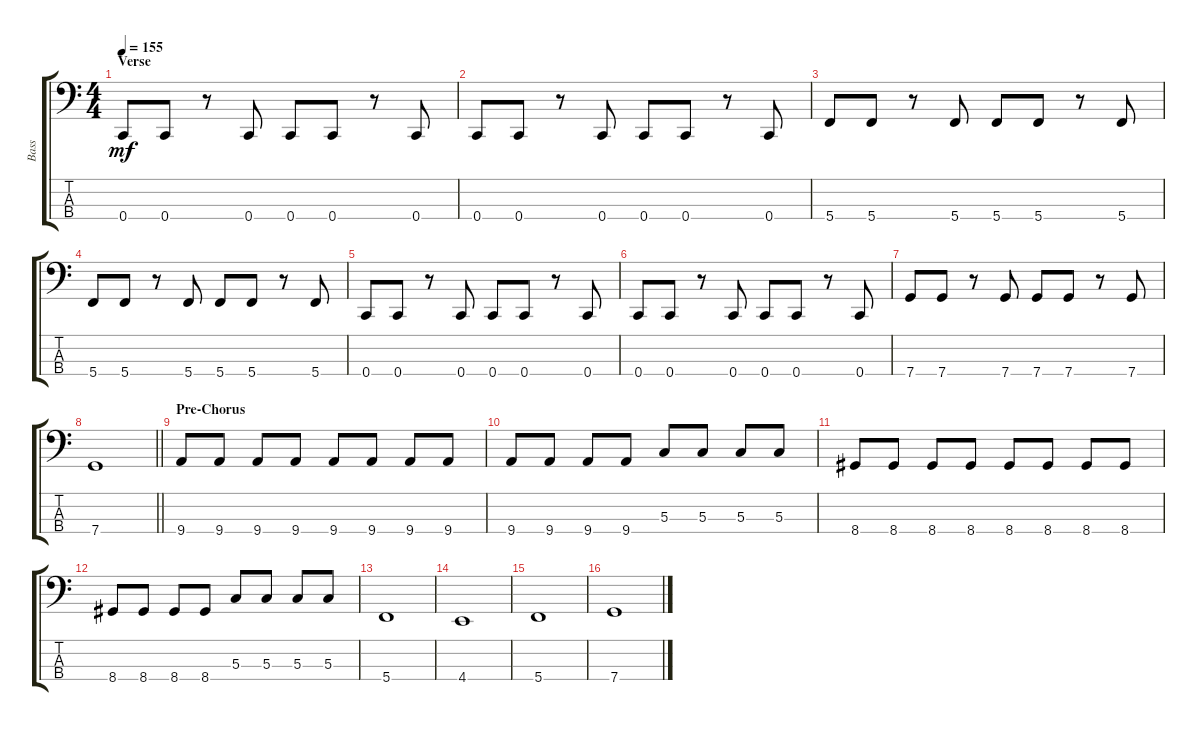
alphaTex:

\track ("Bass" "Bass") {instrument electricbassfinger}
\staff {score tabs}
\tuning (F2 C2 G1 C1) {hide}
\ts (4 4)
\section ("" "Verse")
\tempo 155
\clef f4
\ks c
0.4.8{dy mf} 0.4.8 r.8 0.4.8 0.4.8 0.4.8 r.8 0.4.8 |
0.4.8 0.4.8 r.8 0.4.8 0.4.8 0.4.8 r.8 0.4.8 |
5.4.8 5.4.8 r.8 5.4.8 5.4.8 5.4.8 r.8 5.4.8 |
5.4.8 5.4.8 r.8 5.4.8 5.4.8 5.4.8 r.8 5.4.8 |
0.4.8 0.4.8 r.8 0.4.8 0.4.8 0.4.8 r.8 0.4.8 |
0.4.8 0.4.8 r.8 0.4.8 0.4.8 0.4.8 r.8 0.4.8 |
7.4.8 7.4.8 r.8 7.4.8 7.4.8 7.4.8 r.8 7.4.8 |
\barLineRight lightlight
7.4.1 |
\section ("" "Pre-Chorus")
9.4.8 9.4.8 9.4.8 9.4.8 9.4.8 9.4.8 9.4.8 9.4.8 |
9.4.8 9.4.8 9.4.8 9.4.8 5.3.8 5.3.8 5.3.8 5.3.8 |
8.4.8 8.4.8 8.4.8 8.4.8 8.4.8 8.4.8 8.4.8 8.4.8 |
8.4.8 8.4.8 8.4.8 8.4.8 5.3.8 5.3.8 5.3.8 5.3.8 |
5.4.1 |
4.4.1 |
5.4.1 |
7.4.1
